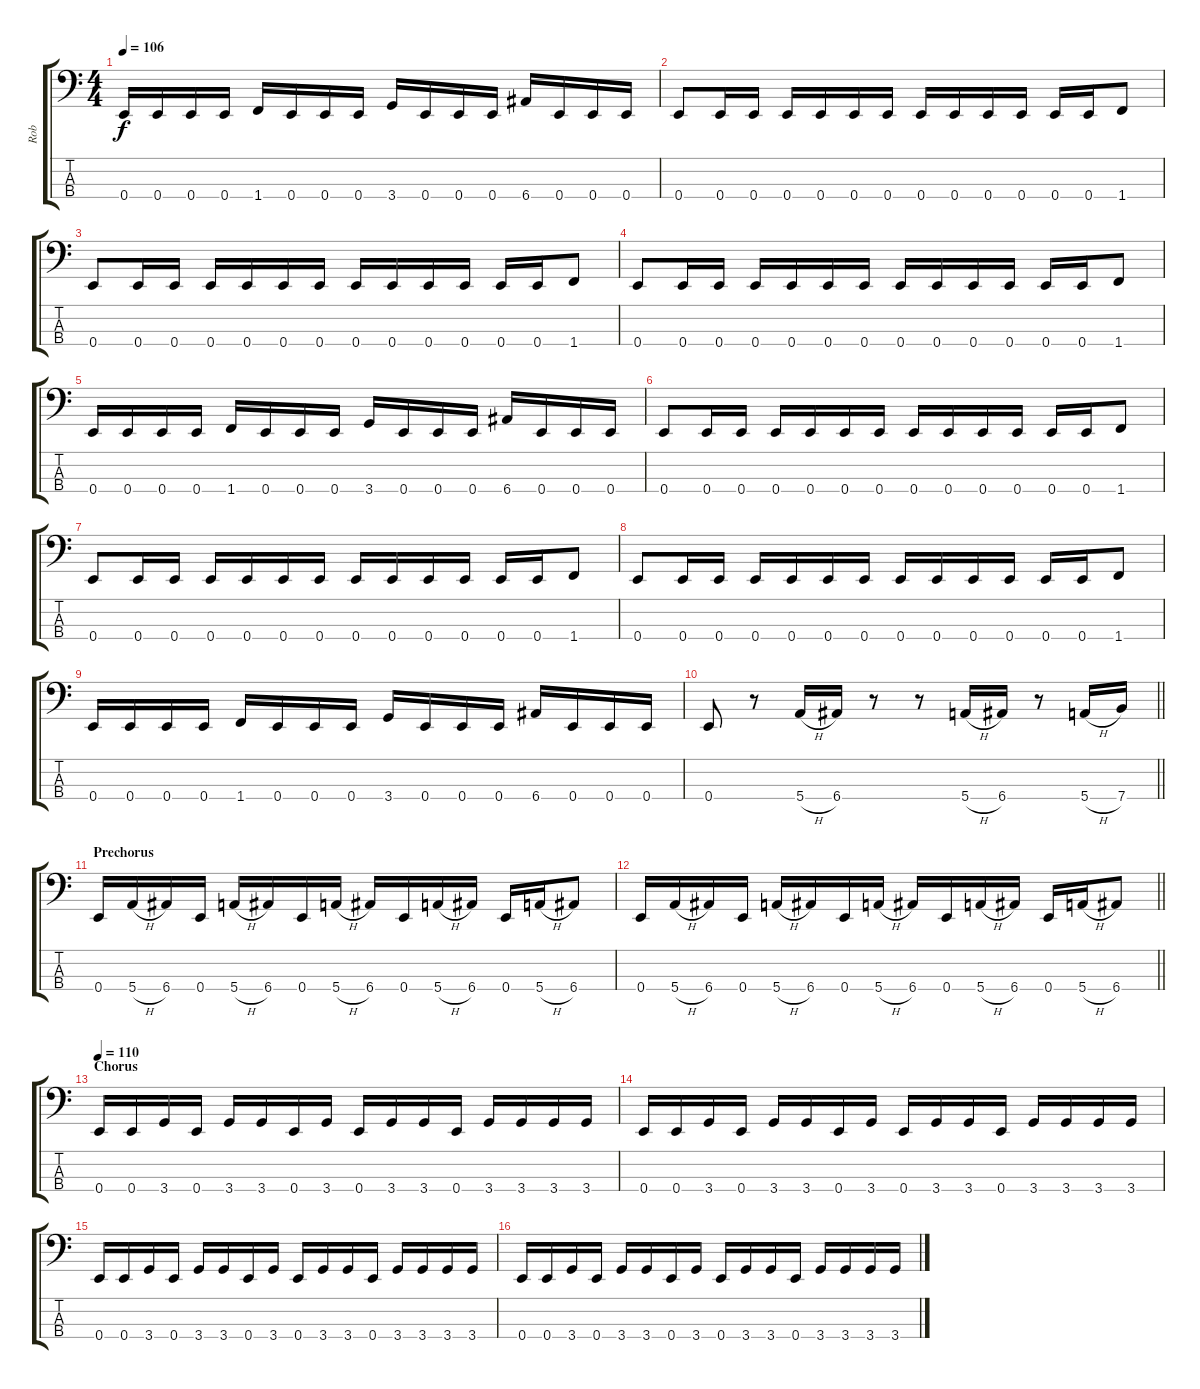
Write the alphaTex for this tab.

\track ("Rob" "Rob") {instrument electricbassfinger}
\staff {score tabs}
\tuning (G2 D2 A1 E1) {hide}
\ts (4 4)
\tempo 106
\clef f4
\ks c
0.4.16{dy f} 0.4.16 0.4.16 0.4.16 1.4.16 0.4.16 0.4.16 0.4.16 3.4.16 0.4.16 0.4.16 0.4.16 6.4.16 0.4.16 0.4.16 0.4.16 |
0.4.8 0.4.16 0.4.16 0.4.16 0.4.16 0.4.16 0.4.16 0.4.16 0.4.16 0.4.16 0.4.16 0.4.16 0.4.16 1.4.8 |
0.4.8 0.4.16 0.4.16 0.4.16 0.4.16 0.4.16 0.4.16 0.4.16 0.4.16 0.4.16 0.4.16 0.4.16 0.4.16 1.4.8 |
0.4.8 0.4.16 0.4.16 0.4.16 0.4.16 0.4.16 0.4.16 0.4.16 0.4.16 0.4.16 0.4.16 0.4.16 0.4.16 1.4.8 |
0.4.16 0.4.16 0.4.16 0.4.16 1.4.16 0.4.16 0.4.16 0.4.16 3.4.16 0.4.16 0.4.16 0.4.16 6.4.16 0.4.16 0.4.16 0.4.16 |
0.4.8 0.4.16 0.4.16 0.4.16 0.4.16 0.4.16 0.4.16 0.4.16 0.4.16 0.4.16 0.4.16 0.4.16 0.4.16 1.4.8 |
0.4.8 0.4.16 0.4.16 0.4.16 0.4.16 0.4.16 0.4.16 0.4.16 0.4.16 0.4.16 0.4.16 0.4.16 0.4.16 1.4.8 |
0.4.8 0.4.16 0.4.16 0.4.16 0.4.16 0.4.16 0.4.16 0.4.16 0.4.16 0.4.16 0.4.16 0.4.16 0.4.16 1.4.8 |
0.4.16 0.4.16 0.4.16 0.4.16 1.4.16 0.4.16 0.4.16 0.4.16 3.4.16 0.4.16 0.4.16 0.4.16 6.4.16 0.4.16 0.4.16 0.4.16 |
\barLineRight lightlight
0.4.8 r.8 5.4{h}.16 6.4.16 r.8 r.8 5.4{h}.16 6.4.16 r.8 5.4{h}.16 7.4.16 |
\section ("" "Prechorus")
0.4.16 5.4{h}.16 6.4.16 0.4.16 5.4{h}.16 6.4.16 0.4.16 5.4{h}.16 6.4.16 0.4.16 5.4{h}.16 6.4.16 0.4.16 5.4{h}.16 6.4.8 |
\barLineRight lightlight
0.4.16 5.4{h}.16 6.4.16 0.4.16 5.4{h}.16 6.4.16 0.4.16 5.4{h}.16 6.4.16 0.4.16 5.4{h}.16 6.4.16 0.4.16 5.4{h}.16 6.4.8 |
\section ("" "Chorus")
\tempo 110
0.4.16 0.4.16 3.4.16 0.4.16 3.4.16 3.4.16 0.4.16 3.4.16 0.4.16 3.4.16 3.4.16 0.4.16 3.4.16 3.4.16 3.4.16 3.4.16 |
0.4.16 0.4.16 3.4.16 0.4.16 3.4.16 3.4.16 0.4.16 3.4.16 0.4.16 3.4.16 3.4.16 0.4.16 3.4.16 3.4.16 3.4.16 3.4.16 |
0.4.16 0.4.16 3.4.16 0.4.16 3.4.16 3.4.16 0.4.16 3.4.16 0.4.16 3.4.16 3.4.16 0.4.16 3.4.16 3.4.16 3.4.16 3.4.16 |
0.4.16 0.4.16 3.4.16 0.4.16 3.4.16 3.4.16 0.4.16 3.4.16 0.4.16 3.4.16 3.4.16 0.4.16 3.4.16 3.4.16 3.4.16 3.4.16
